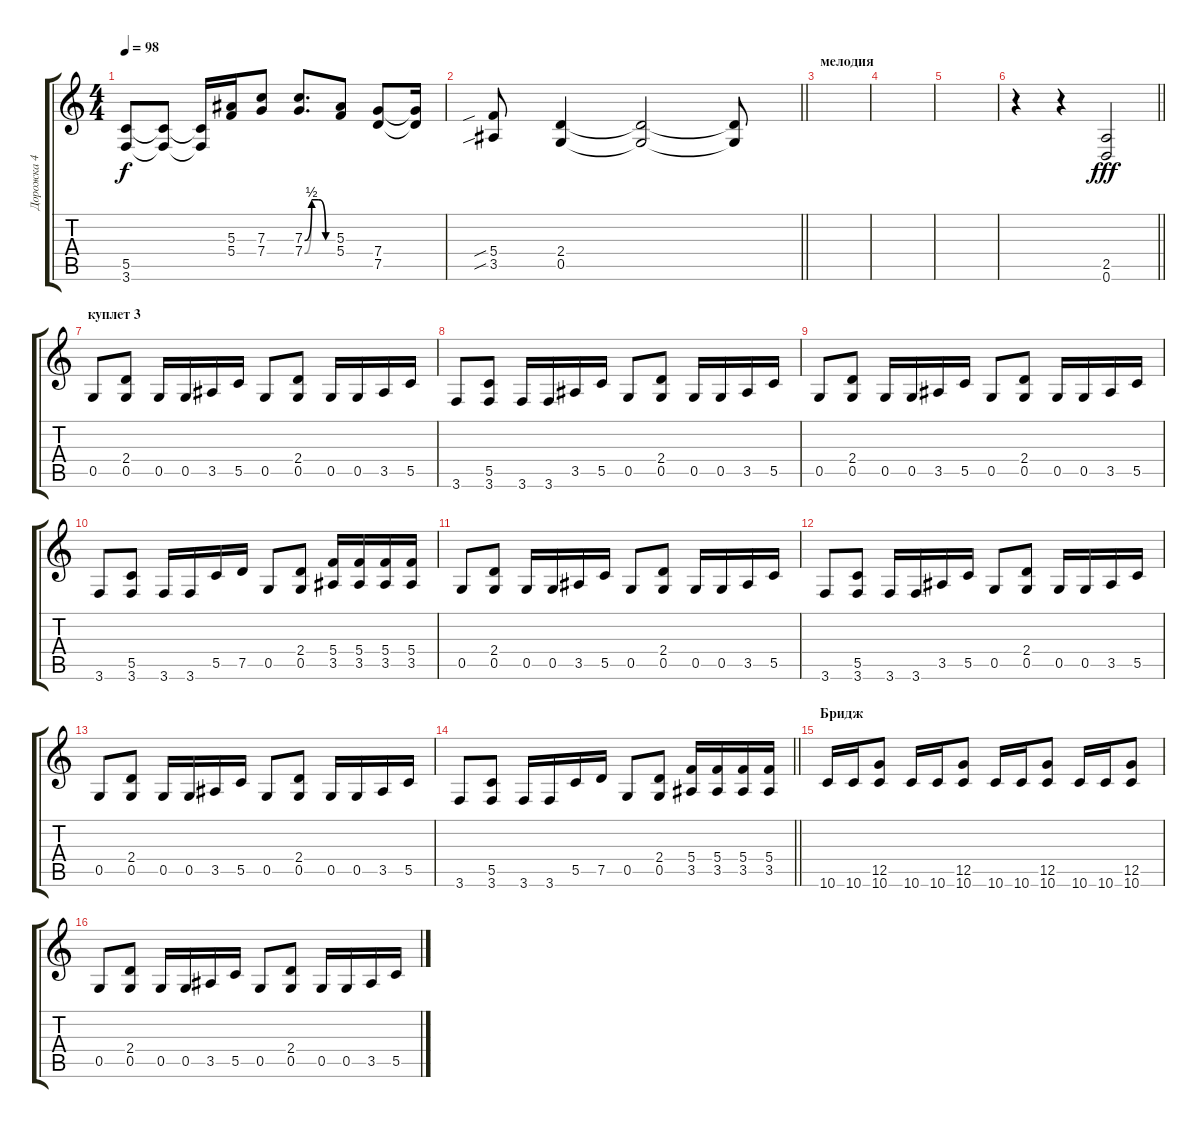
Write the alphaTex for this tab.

\track ("Дорожка 4" "Дорожка 4") {instrument distortionguitar}
\staff {score tabs}
\tuning (D4 A3 F3 C3 G2 D2) {hide}
\ts (4 4)
\tempo 98
\clef g2
\ks c
(5.5 3.6).8{dy f} (5.5{t} 3.6{t}).8 (5.5{t} 3.6{t}).16 (5.3 5.4).16 (7.3 7.4).8 (7.3{be (custom 0 0 15 2 30 2 45 0 60 0)} 7.4{be (custom 0 0 15 2 30 2 45 0 60 0)}).8{d} (5.3 5.4).8 (7.4 7.5).8 (7.4{t} 7.5{t}).16 |
\barLineRight lightlight
(5.4{sib} 3.5{sib}).8 (2.4 0.5).4 (2.4{t} 0.5{t}).2 (2.4{t} 0.5{t}).8 |
\section ("" "мелодия")
|
|
|
\barLineRight lightlight
r.4 r.4 (2.5 0.6).2{dy fff} |
\section ("" "куплет 3")
0.5.8 (2.4 0.5).8 0.5.16 0.5.16 3.5.16 5.5.16 0.5.8 (2.4 0.5).8 0.5.16 0.5.16 3.5.16 5.5.16 |
3.6.8 (5.5 3.6).8 3.6.16 3.6.16 3.5.16 5.5.16 0.5.8 (2.4 0.5).8 0.5.16 0.5.16 3.5.16 5.5.16 |
0.5.8 (2.4 0.5).8 0.5.16 0.5.16 3.5.16 5.5.16 0.5.8 (2.4 0.5).8 0.5.16 0.5.16 3.5.16 5.5.16 |
3.6.8 (5.5 3.6).8 3.6.16 3.6.16 5.5.16 7.5.16 0.5.8 (2.4 0.5).8 (5.4 3.5).16 (5.4 3.5).16 (5.4 3.5).16 (5.4 3.5).16 |
0.5.8 (2.4 0.5).8 0.5.16 0.5.16 3.5.16 5.5.16 0.5.8 (2.4 0.5).8 0.5.16 0.5.16 3.5.16 5.5.16 |
3.6.8 (5.5 3.6).8 3.6.16 3.6.16 3.5.16 5.5.16 0.5.8 (2.4 0.5).8 0.5.16 0.5.16 3.5.16 5.5.16 |
0.5.8 (2.4 0.5).8 0.5.16 0.5.16 3.5.16 5.5.16 0.5.8 (2.4 0.5).8 0.5.16 0.5.16 3.5.16 5.5.16 |
\barLineRight lightlight
3.6.8 (5.5 3.6).8 3.6.16 3.6.16 5.5.16 7.5.16 0.5.8 (2.4 0.5).8 (5.4 3.5).16 (5.4 3.5).16 (5.4 3.5).16 (5.4 3.5).16 |
\section ("" "Бридж")
10.6.16 10.6.16 (12.5 10.6).8 10.6.16 10.6.16 (12.5 10.6).8 10.6.16 10.6.16 (12.5 10.6).8 10.6.16 10.6.16 (12.5 10.6).8 |
0.5.8 (2.4 0.5).8 0.5.16 0.5.16 3.5.16 5.5.16 0.5.8 (2.4 0.5).8 0.5.16 0.5.16 3.5.16 5.5.16
